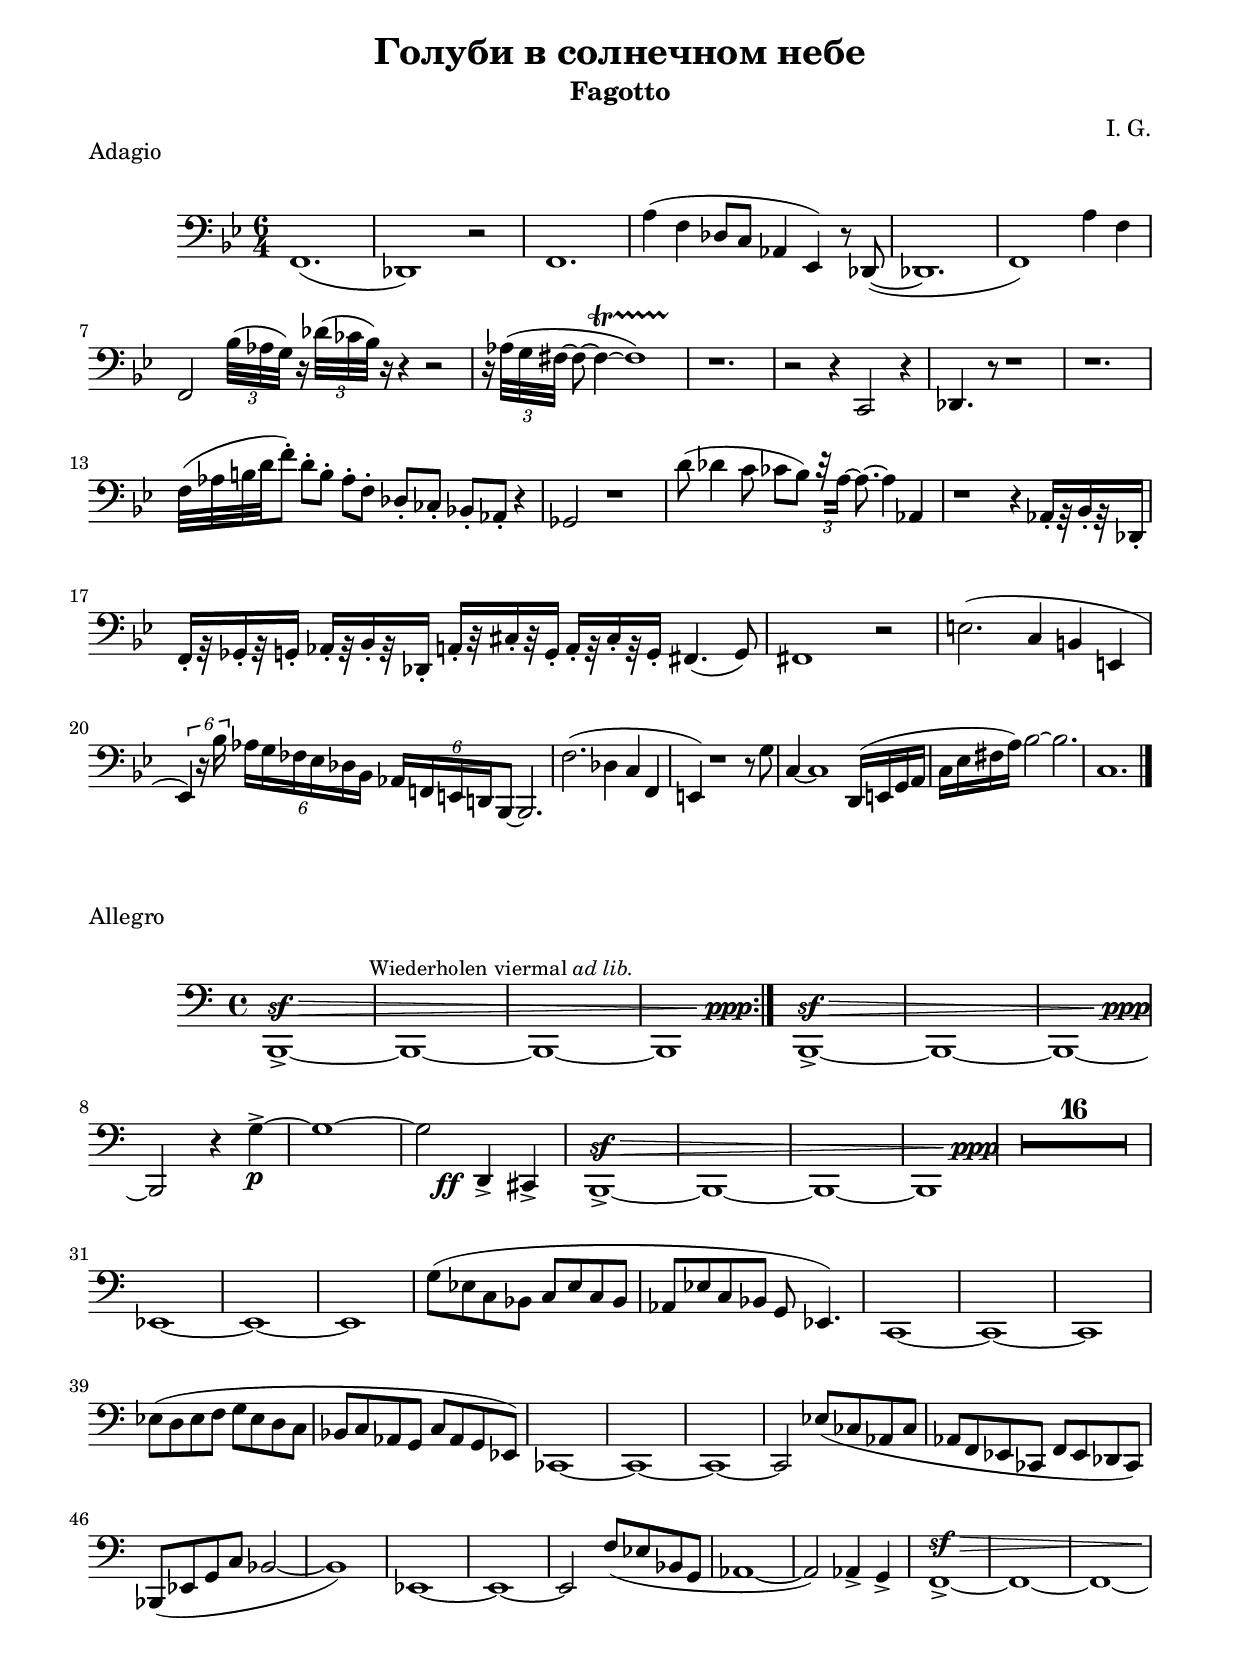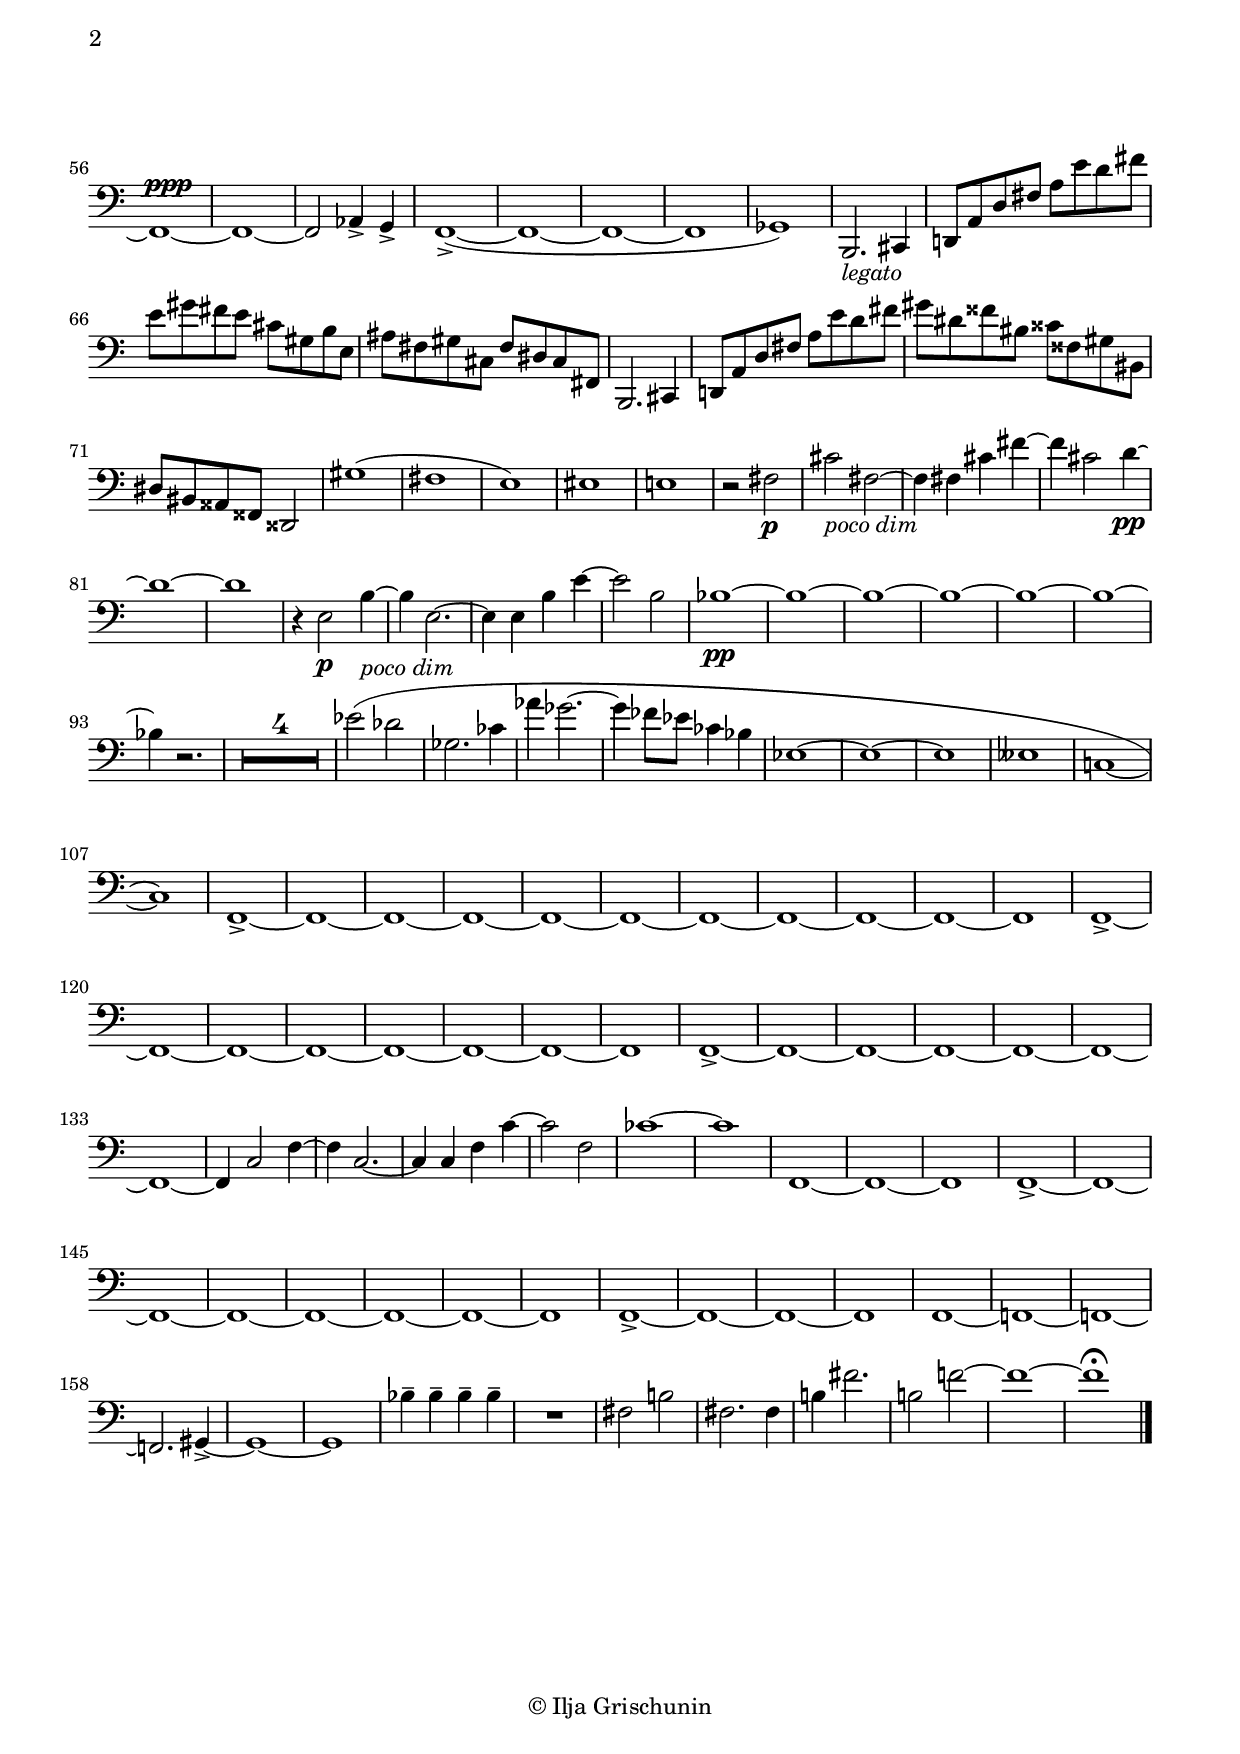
\version "2.18.0"

\language "deutsch"

\header {
  title = "Голуби в солнечном небе"
  subtitle = "Fagotto"
  %meter = "Adagio"
  composer = "I. G."
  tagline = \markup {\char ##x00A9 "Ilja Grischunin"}
}

\paper {
  #(set-paper-size "a4")
  top-system-spacing #'basic-distance = #25
  top-markup-spacing #'basic-distance = #8
  score-markup-spacing #'basic-distance = #20
  markup-system-spacing #'basic-distance = #5
  score-system-spacing #'basic-distance = #20
  system-system-spacing #'basic-distance = #15
  last-bottom-spacing #'basic-distance = #16
  left-margin = 15
  right-margin = 15
  %two-sided = ##t
  %inner-margin = 25
  %outer-margin = 15
  print-all-headers = ##t
}

\layout {
  \context {
    \Score
    %\remove "Bar_number_engraver"
  }
}
\version "2.19.15"

\language "deutsch"

fagottoMusicErste = \relative {
  \clef bass
  \time 6/4
  \key b \major
  \compressFullBarRests
  \override MultiMeasureRest.expand-limit = #2
  \set Timing.beamExceptions = #'()
  \set Timing.baseMoment = #(ly:make-moment 1 4)
  \set Timing.beatStructure = #'(1 1 1 1 1 1)
  f,1.( des1) r2 f1. a'4( f des8 c as4 es) r8 des8~( des!1. f1) a'4 f
  f,2 \times 2/3 {b'32( as g)} r16 \times 2/3 {des'32( ces b)} r16
  r4 r2 r16 \times 2/3 {as32( g fis~} fis8~\noBeam
  \override TrillSpanner #'(bound-details right padding) = #1.5
  fis4~\startTrillSpan fis1) r1.\stopTrillSpan
  r2 r4 c,2 r4 des4. r8 r1 r1.
  f'32( as h d f8-.) d-. h-. as-. f-. des-. ces-. b!-. as-. r4
  ges2 r1 d''8( des4 c8 ces b)
  \override TupletBracket.bracket-visibility = #'if-no-beam
  \times 2/3 {r32[ a16]~} a8.~ a4 as,
  r1 r4 as16-.[ r32 b16-. r32 des,16-.]
  f16-.[ r32 ges16-. r32 g16-.] as-.[ r32 b16-. r32 des,16-.]
  \repeat unfold 2 {a'16-.[ r32 cis16-. r32 g16-.]} fis4.( g8)
  fis1 r2 e'2.( c4 h e,
  \tuplet 6/4 4 {
    es4) r16 b'' as g fes es des b as f! e d! b8~
  }
  b2. f''2.( des4 c f, e) r1 r8 g'8 c,4~ c1 d,16( e g a
  c es fis a) b2~ b2. c,1.
  \bar "|."
}

fagottoMusicZweite = \relative {
  \clef bass
  \compressFullBarRests
  \override MultiMeasureRest.expand-limit = #2
  %\set Score.proportionalNotationDuration = #(ly:make-moment 1/4)
  \once\override Score.RehearsalMark.extra-offset = #'(15 . 0)
  \mark\markup { \text \small {Wiederholen viermal \italic { ad lib. } }}
  h,,1->~ h~ h~ h \bar ":|." h1->~ h~ h~ \break
  h2 r4 g''->~ g1~ g2 d,4-> cis-> h1->~ h~ h~ h R1*16 \break
  es1~ es~ es g'8( es c b c es c b as es' c b g es4.)
  c1~ c~ c es'8( d es f g es d c b c as g c as g es) ces1~ ces~ ces~ 
  ces2 es'8( ces as ces as f es ces f es des ces)
  b( es g c b2~ b1) es,~ es~ es2 f'8( es b g as1~ as2) as4-> g->
  f1->~ f~ f~ f~ f~ f2 as4-> g-> f1->~( f~ f~ f ges)
  h,2.-\markup {\italic legato} cis4 d!8 a' d fis a e' d fis
  e gis fis e cis gis h e, ais fis gis cis, fis dis cis fis,
  h,2. cis4 d!8 a' d fis a e' d fis gis dis fisis his, cisis fisis, gis his,
  dis his aisis fisis disis2 gis'1( fis e) eis e!
  r2 fis cis' fis,~ fis4 fis cis' fis~ fis cis2 d4~ d1~ d
  r4 e,2 h'4~ h e,2.~ e4 e h' e~ e2 h b1~ b~ b~ b~ b~ b~ b4 r2.
  R1*4 es2( des ges,2. ces4 as' ges2.~ ges4 fes8 es ces4 b es,1~ es~ es
  eses c!~ c) f,->~ \repeat unfold 9 {f1~} f
  f->~ \repeat unfold 6 {f1~} f f->~ \repeat unfold 6 {f1~} 
  f4 c'2 f4~ f c2.~ c4 c f c'~ c2 f, ces'1~ ces f,,~ f~ f
  f->~ \repeat unfold 6 {f1~} f f->~ f~ f~ f f~ f!~ f!~
  f!2. gis4->~ gis1~ gis b'4-- b-- b-- b-- R1 fis2 h! fis2. fis4
  h! fis'2. h,!2 f'!~ f1~ f\fermata
  \bar "|."
}

fagottoDynamicZweite = {
  \override Hairpin.extra-offset = #'(0 . 7)
  \override DynamicText.extra-offset = #'(0 . 7)
  s1*3\sf\> s2. s4\ppp s1*2\sf\> s2. s4\ppp
  \revert Hairpin.extra-offset
  \revert DynamicText.extra-offset
  s2. s4\p s1 s4 
  %\override DynamicText.extra-offset = #'(0 . 6)
  s2.\ff
  \override Hairpin.extra-offset = #'(0 . 7)
  \override DynamicText.extra-offset = #'(0 . 7)
  s1*3\sf\> s2. s4\ppp s1*38
  \override Hairpin.extra-offset = #'(0 . 6.5)
  \override DynamicText.extra-offset = #'(0 . 6.5)
  s1*3\sf\>
  \once\override DynamicText.extra-offset = #'(1 . 6.5)
  s1*21\ppp 
  \revert DynamicText.extra-offset
  s2 s\p s1*2-\markup {\italic {poco dim}} s2. s4\pp s1*2
  s4 s2\p s4-\markup {\italic {poco dim}} s1*3 s1*5\pp 
}

%\include "../dynamic.ly"
\score {
  \new Staff
  <<
    \fagottoMusicErste
    %\new Dynamics \dynamic
  >>
  \header {
  	title = ##f
  	subtitle = ##f
  	meter = "Adagio"
  	composer = ##f
  }
}
\score {
  \new Staff
  <<
    \fagottoMusicZweite
    \fagottoDynamicZweite
  >>
  \header {
  	title = ##f
  	subtitle = ##f
  	meter = "Allegro"
  	composer = ##f
  }
}
